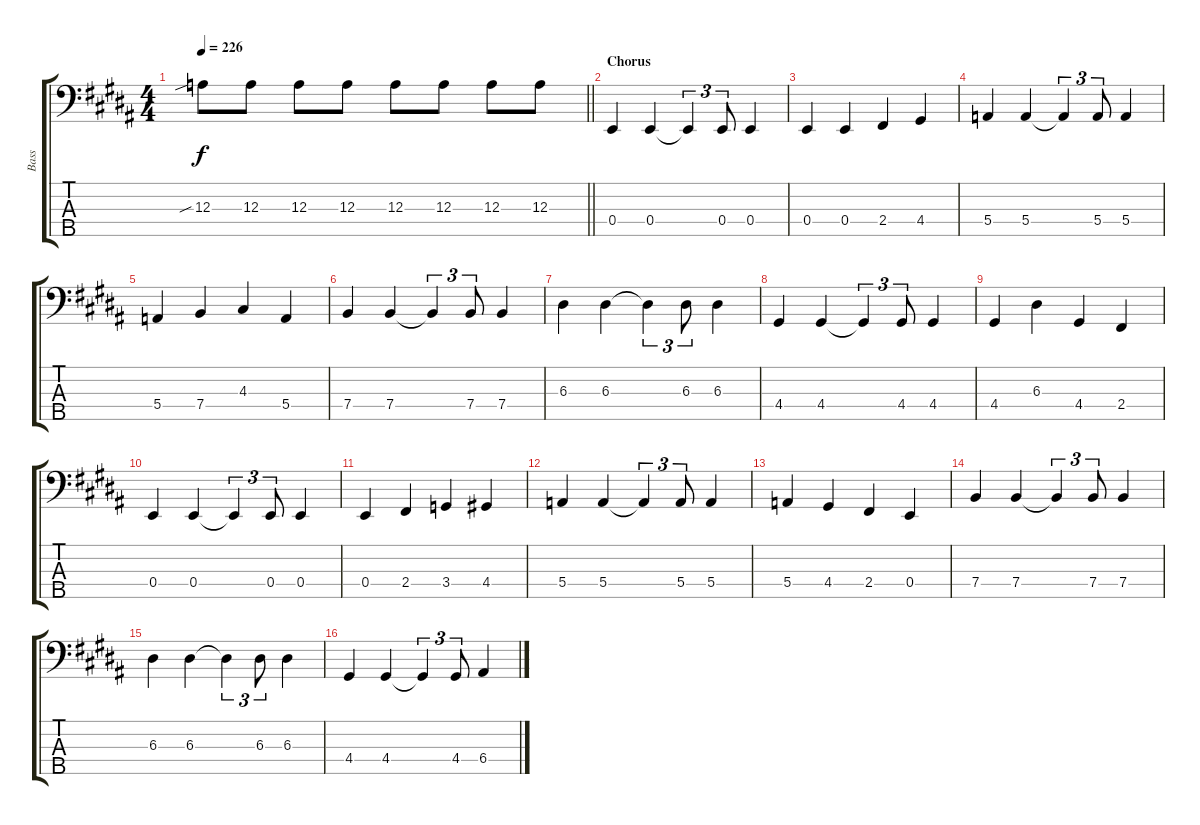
\track ("Bass" "Bass") {instrument electricbasspick}
\staff {score tabs}
\tuning (G2 D2 A1 E1 B0) {hide}
\ts (4 4)
\tempo 226
\clef f4
\barLineRight lightlight
\ks b
12.3{sib}.8{dy f} 12.3.8 12.3.8 12.3.8 12.3.8 12.3.8 12.3.8 12.3.8 |
\section ("" "Chorus")
0.4.4 0.4.4 0.4{t}.4{tu (3 2)} 0.4.8{tu (3 2)} 0.4.4 |
0.4.4 0.4.4 2.4.4 4.4.4 |
5.4.4 5.4.4 5.4{t}.4{tu (3 2)} 5.4.8{tu (3 2)} 5.4.4 |
5.4.4 7.4.4 4.3.4 5.4.4 |
7.4.4 7.4.4 7.4{t}.4{tu (3 2)} 7.4.8{tu (3 2)} 7.4.4 |
6.3.4 6.3.4 6.3{t}.4{tu (3 2)} 6.3.8{tu (3 2)} 6.3.4 |
4.4.4 4.4.4 4.4{t}.4{tu (3 2)} 4.4.8{tu (3 2)} 4.4.4 |
4.4.4 6.3.4 4.4.4 2.4.4 |
0.4.4 0.4.4 0.4{t}.4{tu (3 2)} 0.4.8{tu (3 2)} 0.4.4 |
0.4.4 2.4.4 3.4.4 4.4.4 |
5.4.4 5.4.4 5.4{t}.4{tu (3 2)} 5.4.8{tu (3 2)} 5.4.4 |
5.4.4 4.4.4 2.4.4 0.4.4 |
7.4.4 7.4.4 7.4{t}.4{tu (3 2)} 7.4.8{tu (3 2)} 7.4.4 |
6.3.4 6.3.4 6.3{t}.4{tu (3 2)} 6.3.8{tu (3 2)} 6.3.4 |
4.4.4 4.4.4 4.4{t}.4{tu (3 2)} 4.4.8{tu (3 2)} 6.4.4
